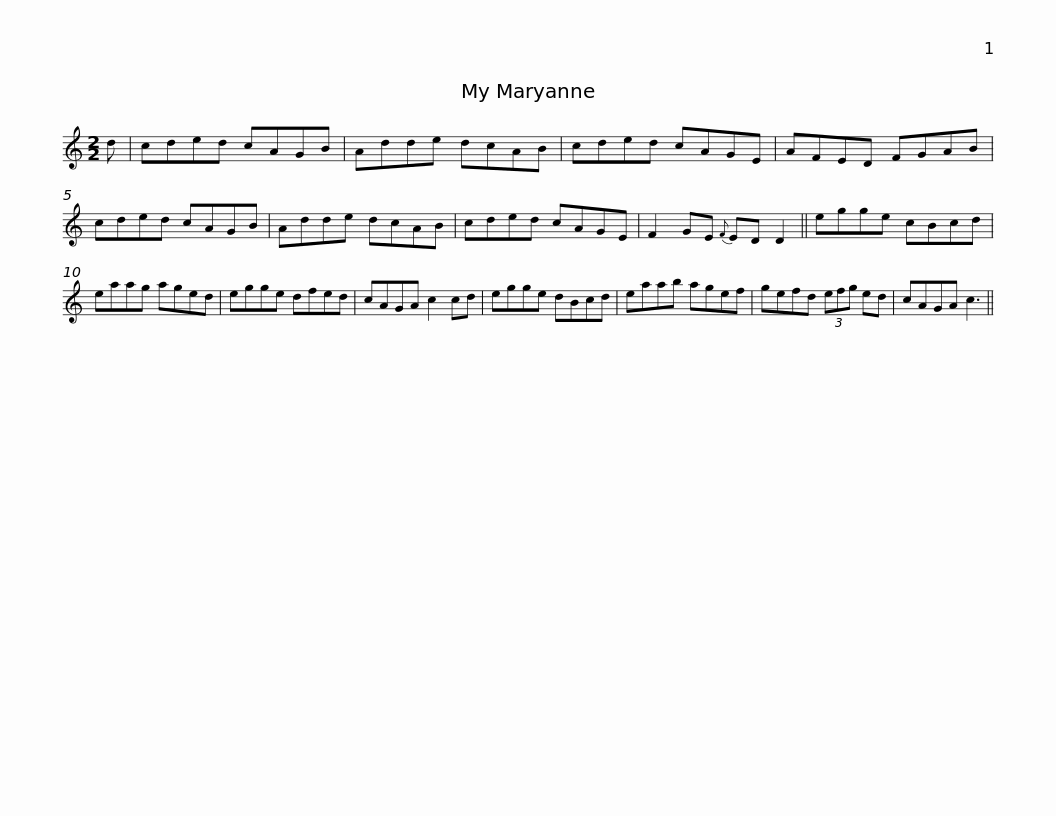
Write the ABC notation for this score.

X:1
L:1/8
M:2/2
I:linebreak $
K:C
V:1 treble
V:1
 d | cded cAGB | Adde dcAB | cded cAGE | AFED FGAB | %5
 cded cAGB |$ Adde dcAB | cded cAGE | F2 GE{F} ED D2 || egge cBcd | %10
 eaag aged |$ egge dfed | cAGA c2 cd | egge dBcd | eaab agef | %15
 gefd (3efg ed | cAGA c3 || %17
